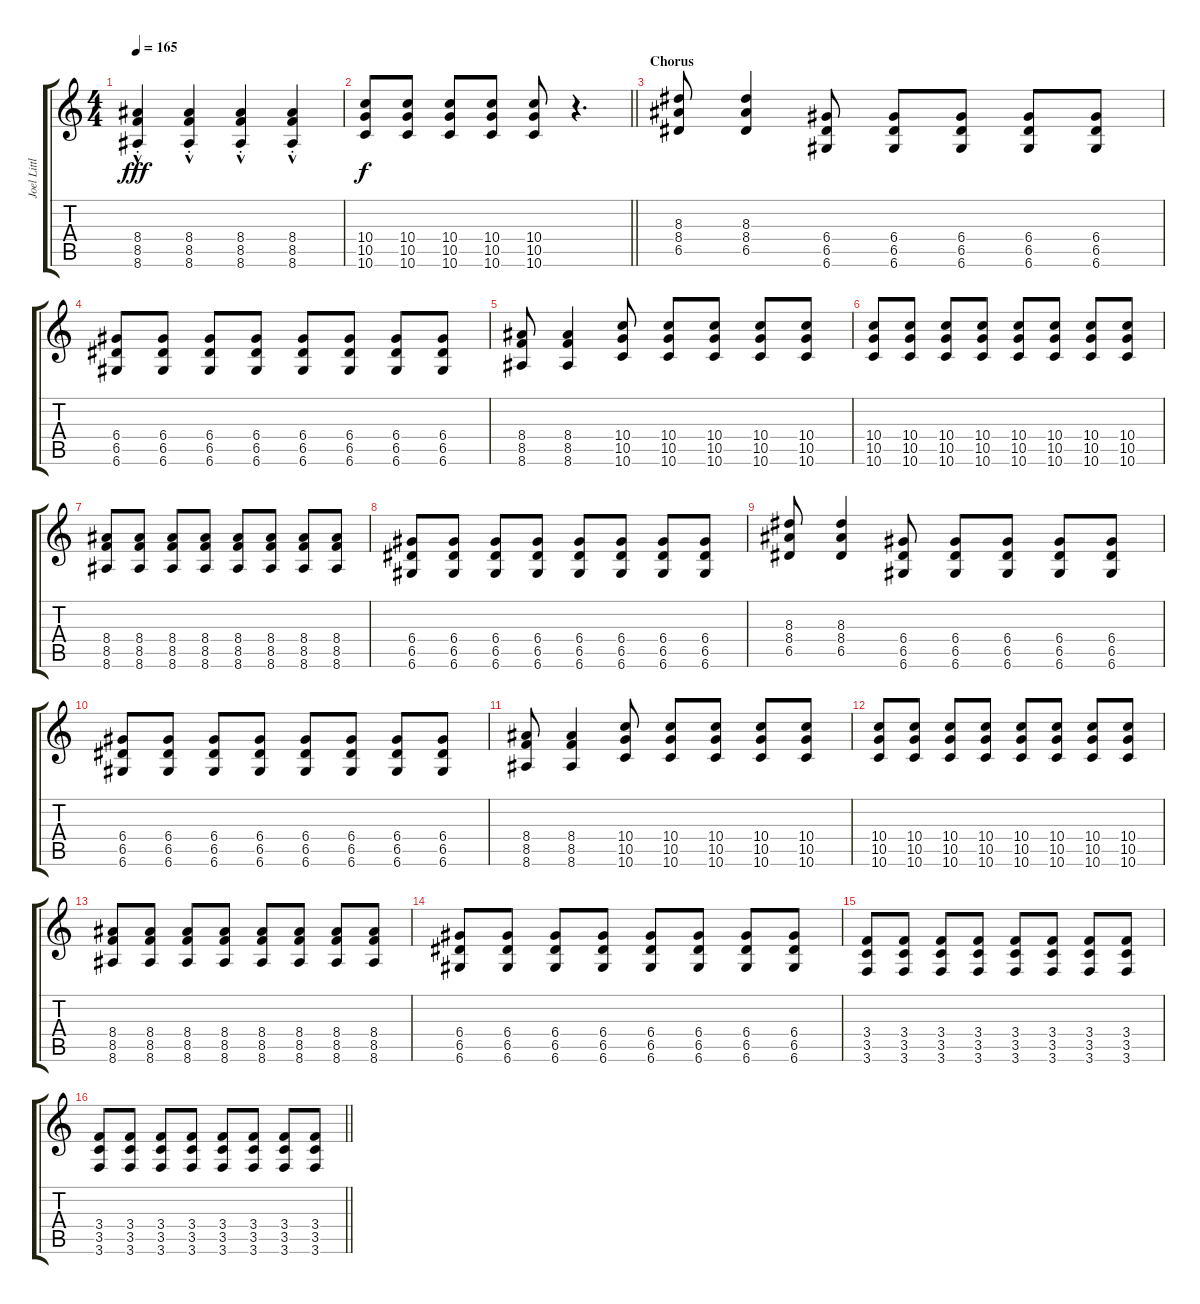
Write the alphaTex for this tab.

\track ("Joel Little" "Joel Littl") {instrument overdrivenguitar}
\staff {score tabs}
\tuning (E4 B3 G3 D3 A2 D2) {hide}
\ts (4 4)
\tempo 165
\clef g2
\ks c
(8.4{hac st} 8.5{hac st} 8.6{hac st}).4{dy fff} (8.4{hac st} 8.5{hac st} 8.6{hac st}).4 (8.4{hac st} 8.5{hac st} 8.6{hac st}).4 (8.4{hac st} 8.5{hac st} 8.6{hac st}).4 |
\barLineRight lightlight
(10.4 10.5 10.6).8{dy f} (10.4 10.5 10.6).8 (10.4 10.5 10.6).8 (10.4 10.5 10.6).8 (10.4 10.5 10.6).8 r.4{d} |
\section ("" "Chorus")
(8.3 8.4 6.5).8 (8.3 8.4 6.5).4 (6.4 6.5 6.6).8 (6.4 6.5 6.6).8 (6.4 6.5 6.6).8 (6.4 6.5 6.6).8 (6.4 6.5 6.6).8 |
(6.4 6.5 6.6).8 (6.4 6.5 6.6).8 (6.4 6.5 6.6).8 (6.4 6.5 6.6).8 (6.4 6.5 6.6).8 (6.4 6.5 6.6).8 (6.4 6.5 6.6).8 (6.4 6.5 6.6).8 |
(8.4 8.5 8.6).8 (8.4 8.5 8.6).4 (10.4 10.5 10.6).8 (10.4 10.5 10.6).8 (10.4 10.5 10.6).8 (10.4 10.5 10.6).8 (10.4 10.5 10.6).8 |
(10.4 10.5 10.6).8 (10.4 10.5 10.6).8 (10.4 10.5 10.6).8 (10.4 10.5 10.6).8 (10.4 10.5 10.6).8 (10.4 10.5 10.6).8 (10.4 10.5 10.6).8 (10.4 10.5 10.6).8 |
(8.4 8.5 8.6).8 (8.4 8.5 8.6).8 (8.4 8.5 8.6).8 (8.4 8.5 8.6).8 (8.4 8.5 8.6).8 (8.4 8.5 8.6).8 (8.4 8.5 8.6).8 (8.4 8.5 8.6).8 |
(6.4 6.5 6.6).8 (6.4 6.5 6.6).8 (6.4 6.5 6.6).8 (6.4 6.5 6.6).8 (6.4 6.5 6.6).8 (6.4 6.5 6.6).8 (6.4 6.5 6.6).8 (6.4 6.5 6.6).8 |
(8.3 8.4 6.5).8 (8.3 8.4 6.5).4 (6.4 6.5 6.6).8 (6.4 6.5 6.6).8 (6.4 6.5 6.6).8 (6.4 6.5 6.6).8 (6.4 6.5 6.6).8 |
(6.4 6.5 6.6).8 (6.4 6.5 6.6).8 (6.4 6.5 6.6).8 (6.4 6.5 6.6).8 (6.4 6.5 6.6).8 (6.4 6.5 6.6).8 (6.4 6.5 6.6).8 (6.4 6.5 6.6).8 |
(8.4 8.5 8.6).8 (8.4 8.5 8.6).4 (10.4 10.5 10.6).8 (10.4 10.5 10.6).8 (10.4 10.5 10.6).8 (10.4 10.5 10.6).8 (10.4 10.5 10.6).8 |
(10.4 10.5 10.6).8 (10.4 10.5 10.6).8 (10.4 10.5 10.6).8 (10.4 10.5 10.6).8 (10.4 10.5 10.6).8 (10.4 10.5 10.6).8 (10.4 10.5 10.6).8 (10.4 10.5 10.6).8 |
(8.4 8.5 8.6).8 (8.4 8.5 8.6).8 (8.4 8.5 8.6).8 (8.4 8.5 8.6).8 (8.4 8.5 8.6).8 (8.4 8.5 8.6).8 (8.4 8.5 8.6).8 (8.4 8.5 8.6).8 |
(6.4 6.5 6.6).8 (6.4 6.5 6.6).8 (6.4 6.5 6.6).8 (6.4 6.5 6.6).8 (6.4 6.5 6.6).8 (6.4 6.5 6.6).8 (6.4 6.5 6.6).8 (6.4 6.5 6.6).8 |
(3.4 3.5 3.6).8 (3.4 3.5 3.6).8 (3.4 3.5 3.6).8 (3.4 3.5 3.6).8 (3.4 3.5 3.6).8 (3.4 3.5 3.6).8 (3.4 3.5 3.6).8 (3.4 3.5 3.6).8 |
\barLineRight lightlight
(3.4 3.5 3.6).8 (3.4 3.5 3.6).8 (3.4 3.5 3.6).8 (3.4 3.5 3.6).8 (3.4 3.5 3.6).8 (3.4 3.5 3.6).8 (3.4 3.5 3.6).8 (3.4 3.5 3.6).8
